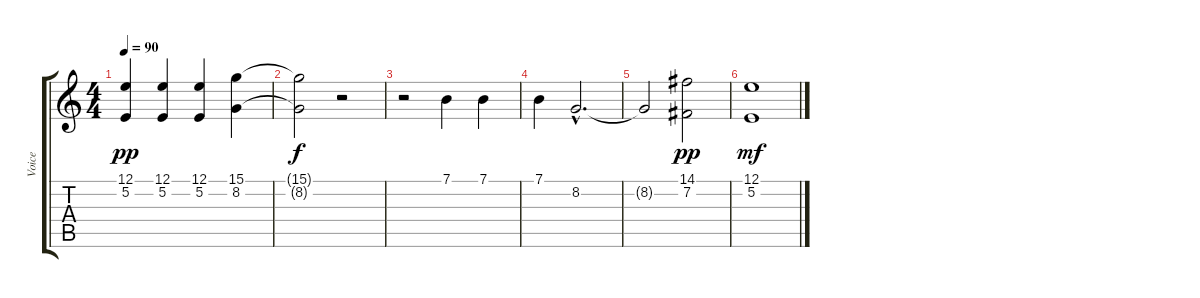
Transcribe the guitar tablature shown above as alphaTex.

\track ("Voice" "Voice") {instrument choiraahs}
\staff {score tabs}
\tuning (E4 B3 G3 D3 A2 E2) {hide}
\ts (4 4)
\tempo 90
\clef g2
\ks c
(12.1 5.2).4{dy pp} (12.1 5.2).4 (12.1 5.2).4 (15.1 8.2).4 |
(15.1{t} 8.2{t}).2{dy f} r.2 |
r.2 7.1.4 7.1.4 |
7.1.4 8.2{hac}.2{d} |
8.2{t}.2 (14.1 7.2).2{dy pp} |
(12.1 5.2).1{dy mf}
